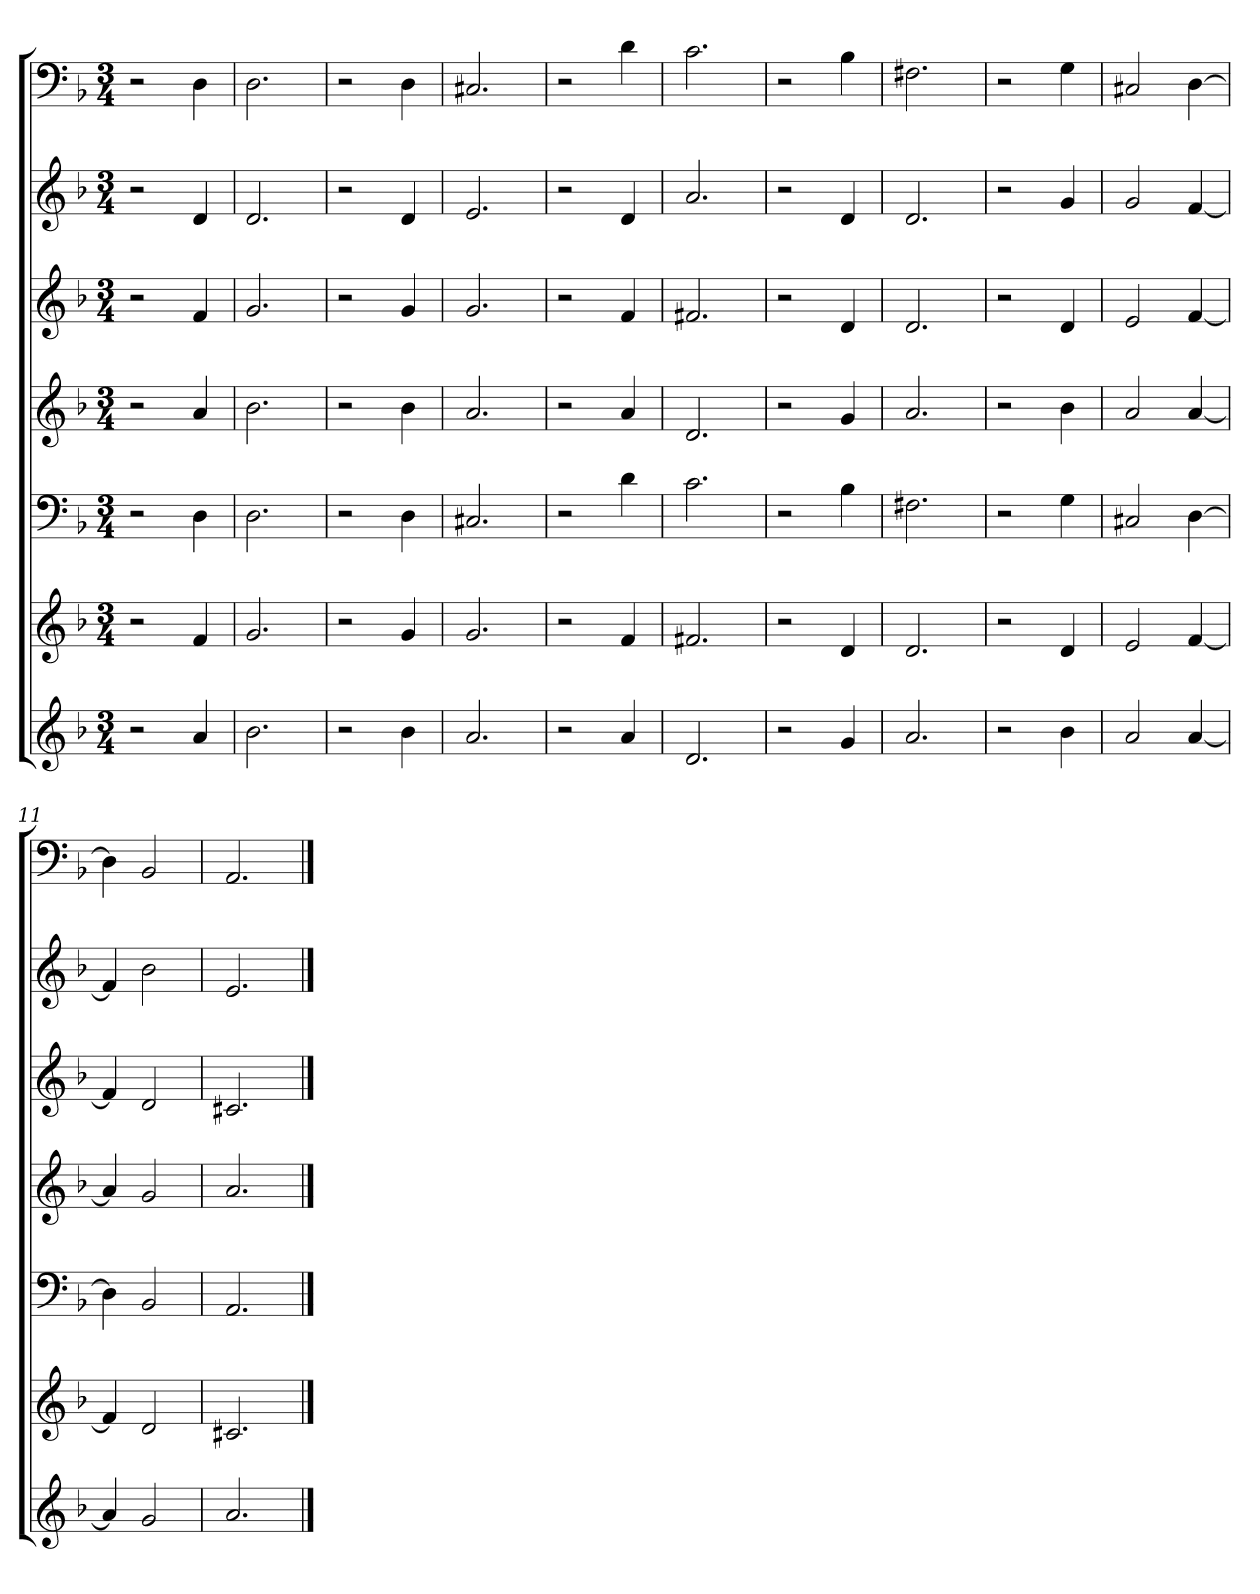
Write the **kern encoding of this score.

**kern	**kern	**kern	**kern	**kern	**kern	**kern
*part7	*part6	*part5	*part4	*part3	*part2	*part1
*staff7	*staff6	*staff5	*staff4	*staff3	*staff2	*staff1
*k[b-]	*k[b-]	*k[b-]	*k[b-]	*k[b-]	*k[b-]	*k[b-]
*d:	*d:	*d:	*d:	*d:	*d:	*d:
*M3/4	*M3/4	*M3/4	*M3/4	*M3/4	*M3/4	*M3/4
=1	=1	=1	=1	=1	=1	=1
2r	2r	2r	2r	2r	2r	2r
4a	4f	4D	4a	4f	4d	4D
=2	=2	=2	=2	=2	=2	=2
2.b-	2.g	2.D	2.b-	2.g	2.d	2.D
=3	=3	=3	=3	=3	=3	=3
2r	2r	2r	2r	2r	2r	2r
4b-	4g	4D	4b-	4g	4d	4D
=4	=4	=4	=4	=4	=4	=4
2.a	2.g	2.C#X	2.a	2.g	2.e	2.C#X
=5	=5	=5	=5	=5	=5	=5
2r	2r	2r	2r	2r	2r	2r
4a	4f	4d	4a	4f	4d	4d
=6	=6	=6	=6	=6	=6	=6
2.d	2.f#X	2.c	2.d	2.f#X	2.a	2.c
=7	=7	=7	=7	=7	=7	=7
2r	2r	2r	2r	2r	2r	2r
4g	4d	4B-	4g	4d	4d	4B-
=8	=8	=8	=8	=8	=8	=8
2.a	2.d	2.F#X	2.a	2.d	2.d	2.F#X
=9	=9	=9	=9	=9	=9	=9
2r	2r	2r	2r	2r	2r	2r
4b-	4d	4G	4b-	4d	4g	4G
=10	=10	=10	=10	=10	=10	=10
2a	2e	2C#X	2a	2e	2g	2C#X
[4a	[4f	[4D	[4a	[4f	[4f	[4D
=11	=11	=11	=11	=11	=11	=11
4a]	4f]	4D]	4a]	4f]	4f]	4D]
2g	2d	2BB-	2g	2d	2b-	2BB-
=12	=12	=12	=12	=12	=12	=12
2.a	2.c#X	2.AA	2.a	2.c#X	2.e	2.AA
==	==	==	==	==	==	==
*-	*-	*-	*-	*-	*-	*-
